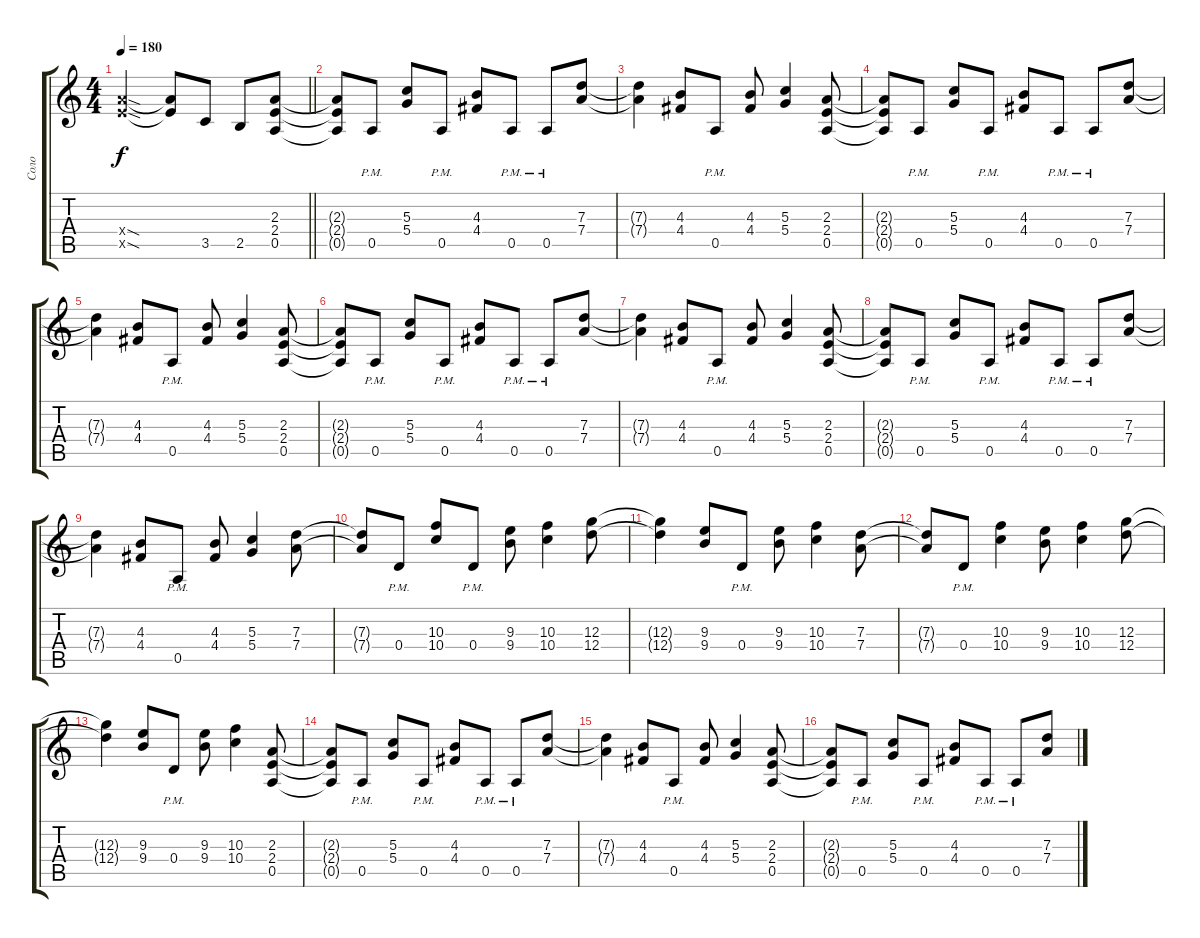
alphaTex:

\track ("Соло" "Соло") {instrument distortionguitar}
\staff {score tabs}
\tuning (E4 B3 G3 D3 A2 E2) {hide}
\ts (4 4)
\tempo 180
\clef g2
\barLineRight lightlight
\ks c
(7.4{sod x} 7.5{sod x}).2{dy f} (7.4{t} 7.5{t}).8 3.5.8 2.5.8 (2.3 2.4 0.5).8 |
(2.3{t} 2.4{t} 0.5{t}).8 0.5{pm}.8 (5.3 5.4).8 0.5{pm}.8 (4.3 4.4).8 0.5{pm}.8 0.5{pm}.8 (7.3 7.4).8 |
(7.3{t} 7.4{t}).4 (4.3 4.4).8 0.5{pm}.8 (4.3 4.4).8 (5.3 5.4).4 (2.3 2.4 0.5).8 |
(2.3{t} 2.4{t} 0.5{t}).8 0.5{pm}.8 (5.3 5.4).8 0.5{pm}.8 (4.3 4.4).8 0.5{pm}.8 0.5{pm}.8 (7.3 7.4).8 |
(7.3{t} 7.4{t}).4 (4.3 4.4).8 0.5{pm}.8 (4.3 4.4).8 (5.3 5.4).4 (2.3 2.4 0.5).8 |
(2.3{t} 2.4{t} 0.5{t}).8 0.5{pm}.8 (5.3 5.4).8 0.5{pm}.8 (4.3 4.4).8 0.5{pm}.8 0.5{pm}.8 (7.3 7.4).8 |
(7.3{t} 7.4{t}).4 (4.3 4.4).8 0.5{pm}.8 (4.3 4.4).8 (5.3 5.4).4 (2.3 2.4 0.5).8 |
(2.3{t} 2.4{t} 0.5{t}).8 0.5{pm}.8 (5.3 5.4).8 0.5{pm}.8 (4.3 4.4).8 0.5{pm}.8 0.5{pm}.8 (7.3 7.4).8 |
(7.3{t} 7.4{t}).4 (4.3 4.4).8 0.5{pm}.8 (4.3 4.4).8 (5.3 5.4).4 (7.3 7.4).8 |
(7.3{t} 7.4{t}).8 0.4{pm}.8 (10.3 10.4).8 0.4{pm}.8 (9.3 9.4).8 (10.3 10.4).4 (12.3 12.4).8 |
(12.3{t} 12.4{t}).4 (9.3 9.4).8 0.4{pm}.8 (9.3 9.4).8 (10.3 10.4).4 (7.3 7.4).8 |
(7.3{t} 7.4{t}).8 0.4{pm}.8 (10.3 10.4).4 (9.3 9.4).8 (10.3 10.4).4 (12.3 12.4).8 |
(12.3{t} 12.4{t}).4 (9.3 9.4).8 0.4{pm}.8 (9.3 9.4).8 (10.3 10.4).4 (2.3 2.4 0.5).8 |
(2.3{t} 2.4{t} 0.5{t}).8 0.5{pm}.8 (5.3 5.4).8 0.5{pm}.8 (4.3 4.4).8 0.5{pm}.8 0.5{pm}.8 (7.3 7.4).8 |
(7.3{t} 7.4{t}).4 (4.3 4.4).8 0.5{pm}.8 (4.3 4.4).8 (5.3 5.4).4 (2.3 2.4 0.5).8 |
(2.3{t} 2.4{t} 0.5{t}).8 0.5{pm}.8 (5.3 5.4).8 0.5{pm}.8 (4.3 4.4).8 0.5{pm}.8 0.5{pm}.8 (7.3 7.4).8
